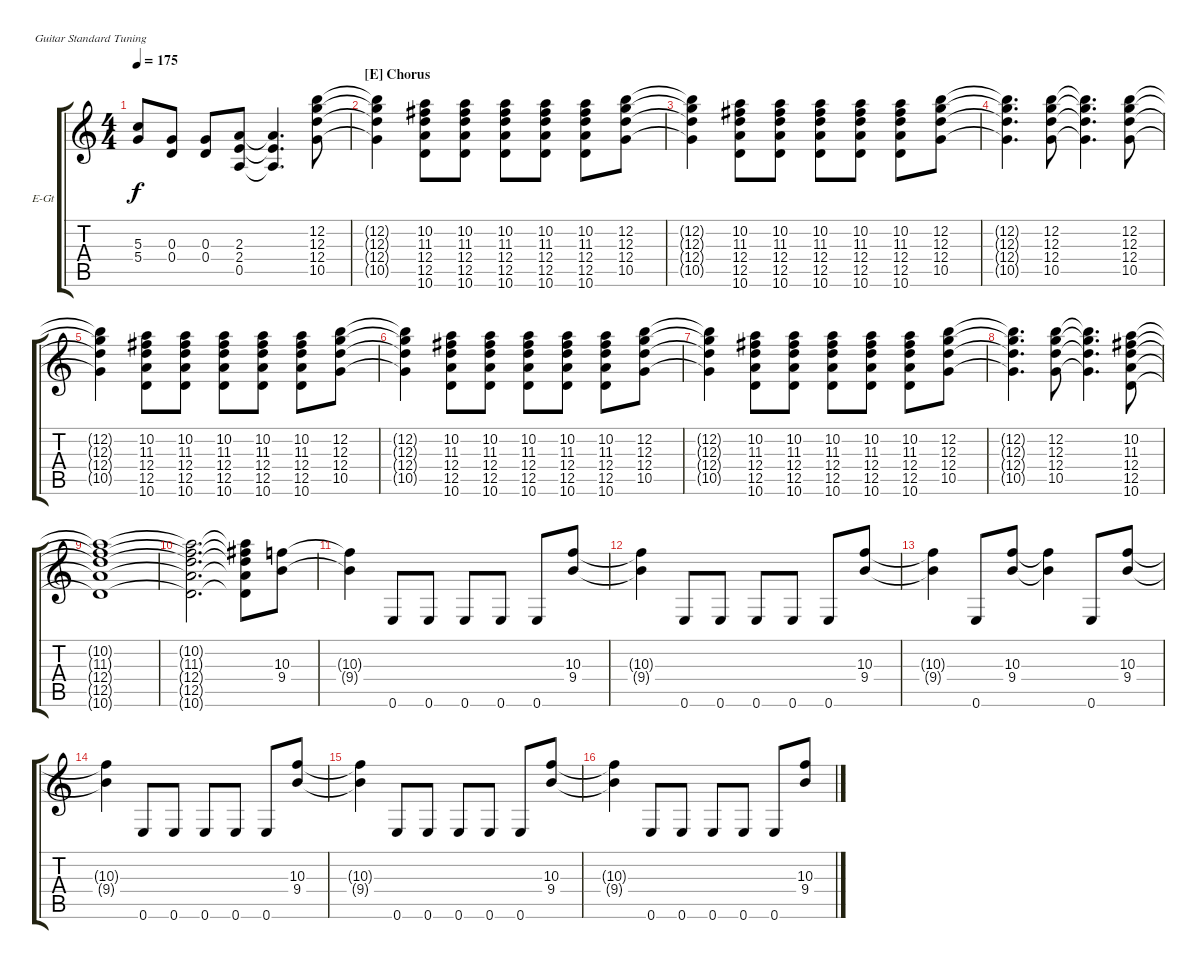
\defaultSystemsLayout 4
\bracketExtendMode groupsimilarinstruments
\firstSystemTrackNameOrientation horizontal
\otherSystemsTrackNameOrientation horizontal
\track ("Guitar" "E-Gt") {instrument distortionguitar}
\staff {score tabs}
\tuning (E4 B3 G3 D3 A2 E2)
\ts (4 4)
\tempo 175
\clef g2
\scale
1.03909
\ks c
(5.4 5.3).8{dy f} (0.3 0.4).8 (0.4 0.3).8 (0.5 2.4 2.3).8 (0.5{t} 2.4{t} 2.3{t}).4{d} (10.5 12.4 12.3 12.2).8 |
\section ("E" "Chorus")
\scale
0.960908 (10.5{t} 12.4{t} 12.3{t} 12.2{t}).4 (10.6 12.5 12.4 11.3 10.2).8 (10.6 12.5 12.4 11.3 10.2).8 (10.6 12.5 12.4 11.3 10.2).8 (10.6 12.5 12.4 11.3 10.2).8 (10.6 12.5 12.4 11.3 10.2).8 (10.5 12.4 12.3 12.2).8 |
\scale
1.03909 (10.5{t} 12.4{t} 12.3{t} 12.2{t}).4 (10.6 12.5 12.4 11.3 10.2).8 (10.6 12.5 12.4 11.3 10.2).8 (10.6 12.5 12.4 11.3 10.2).8 (10.6 12.5 12.4 11.3 10.2).8 (10.6 12.5 12.4 11.3 10.2).8 (10.5 12.4 12.3 12.2).8 |
\scale
0.960908 (10.5{t} 12.4{t} 12.3{t} 12.2{t}).4{d} (10.5 12.4 12.3 12.2).8 (10.5{t} 12.4{t} 12.3{t} 12.2{t}).4{d} (10.5 12.4 12.3 12.2).8 |
\scale
1.03909 (10.5{t} 12.4{t} 12.3{t} 12.2{t}).4 (10.6 12.5 12.4 11.3 10.2).8 (10.6 12.5 12.4 11.3 10.2).8 (10.6 12.5 12.4 11.3 10.2).8 (10.6 12.5 12.4 11.3 10.2).8 (10.6 12.5 12.4 11.3 10.2).8 (10.5 12.4 12.3 12.2).8 |
\scale
0.960908 (10.5{t} 12.4{t} 12.3{t} 12.2{t}).4 (10.6 12.5 12.4 11.3 10.2).8 (10.6 12.5 12.4 11.3 10.2).8 (10.6 12.5 12.4 11.3 10.2).8 (10.6 12.5 12.4 11.3 10.2).8 (10.6 12.5 12.4 11.3 10.2).8 (10.5 12.4 12.3 12.2).8 |
\scale
1.03909 (10.5{t} 12.4{t} 12.3{t} 12.2{t}).4 (10.6 12.5 12.4 11.3 10.2).8 (10.6 12.5 12.4 11.3 10.2).8 (10.6 12.5 12.4 11.3 10.2).8 (10.6 12.5 12.4 11.3 10.2).8 (10.6 12.5 12.4 11.3 10.2).8 (10.5 12.4 12.3 12.2).8 |
\scale
0.960908 (10.5{t} 12.4{t} 12.3{t} 12.2{t}).4{d} (10.5 12.4 12.3 12.2).8 (10.5{t} 12.4{t} 12.3{t} 12.2{t}).4{d} (12.5 12.4 11.3 10.2 10.6).8 |
\scale
1.06936 (12.5{t} 12.4{t} 11.3{t} 10.2{t} 10.6{t}).1 |
\scale
0.930643 (12.5{t} 12.4{t} 11.3{t} 10.2{t} 10.6{t}).2{d} (12.5{t} 12.4{t} 11.3{t} 10.2{t} 10.6{t}).8 (9.4 10.3).8 |
\scale
1.03909 (9.4{t} 10.3{t}).4 0.6.8 0.6.8 0.6.8 0.6.8 0.6.8 (9.4 10.3).8 |
\scale
0.960908 (9.4{t} 10.3{t}).4 0.6.8 0.6.8 0.6.8 0.6.8 0.6.8 (9.4 10.3).8 |
\scale
1.03909 (9.4{t} 10.3{t}).4 0.6.8 (9.4 10.3).8 (9.4{t} 10.3{t}).4 0.6.8 (9.4 10.3).8 |
\scale
0.960908 (9.4{t} 10.3{t}).4 0.6.8 0.6.8 0.6.8 0.6.8 0.6.8 (9.4 10.3).8 |
\scale
1.03909 (9.4{t} 10.3{t}).4 0.6.8 0.6.8 0.6.8 0.6.8 0.6.8 (9.4 10.3).8 |
\scale
0.960908 (9.4{t} 10.3{t}).4 0.6.8 0.6.8 0.6.8 0.6.8 0.6.8 (9.4 10.3).8
